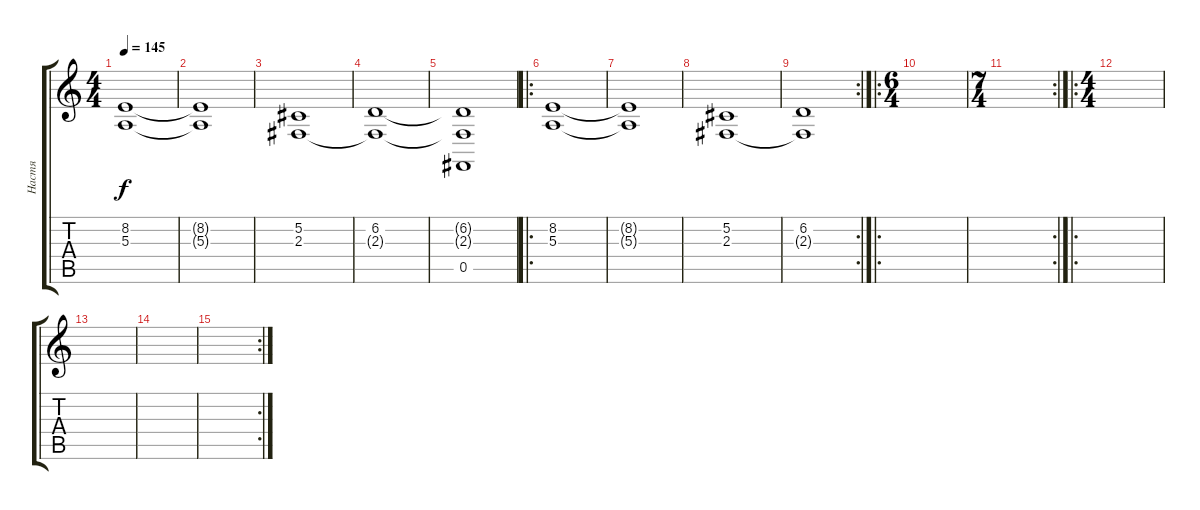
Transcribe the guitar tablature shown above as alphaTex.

\track ("Настя" "Настя") {instrument stringensemble2}
\staff {score tabs}
\tuning (Db4 Ab3 E3 B2 Gb2 B1) {hide}
\ts (4 4)
\tempo 145
\clef g2
\ks c
(8.2 5.3).1{dy f} |
(8.2{t} 5.3{t}).1 |
(5.2 2.3).1 |
(6.2 2.3{t}).1 |
(6.2{t} 2.3{t} 0.5).1 |
\ro
(8.2 5.3).1 |
(8.2{t} 5.3{t}).1 |
(5.2 2.3).1 |
\rc 2
(6.2 2.3{t}).1 |
\ro
\ts (6 4)
|
\rc 2
\ts (7 4)
|
\ro
\ts (4 4)
|
|
|
\rc 2
